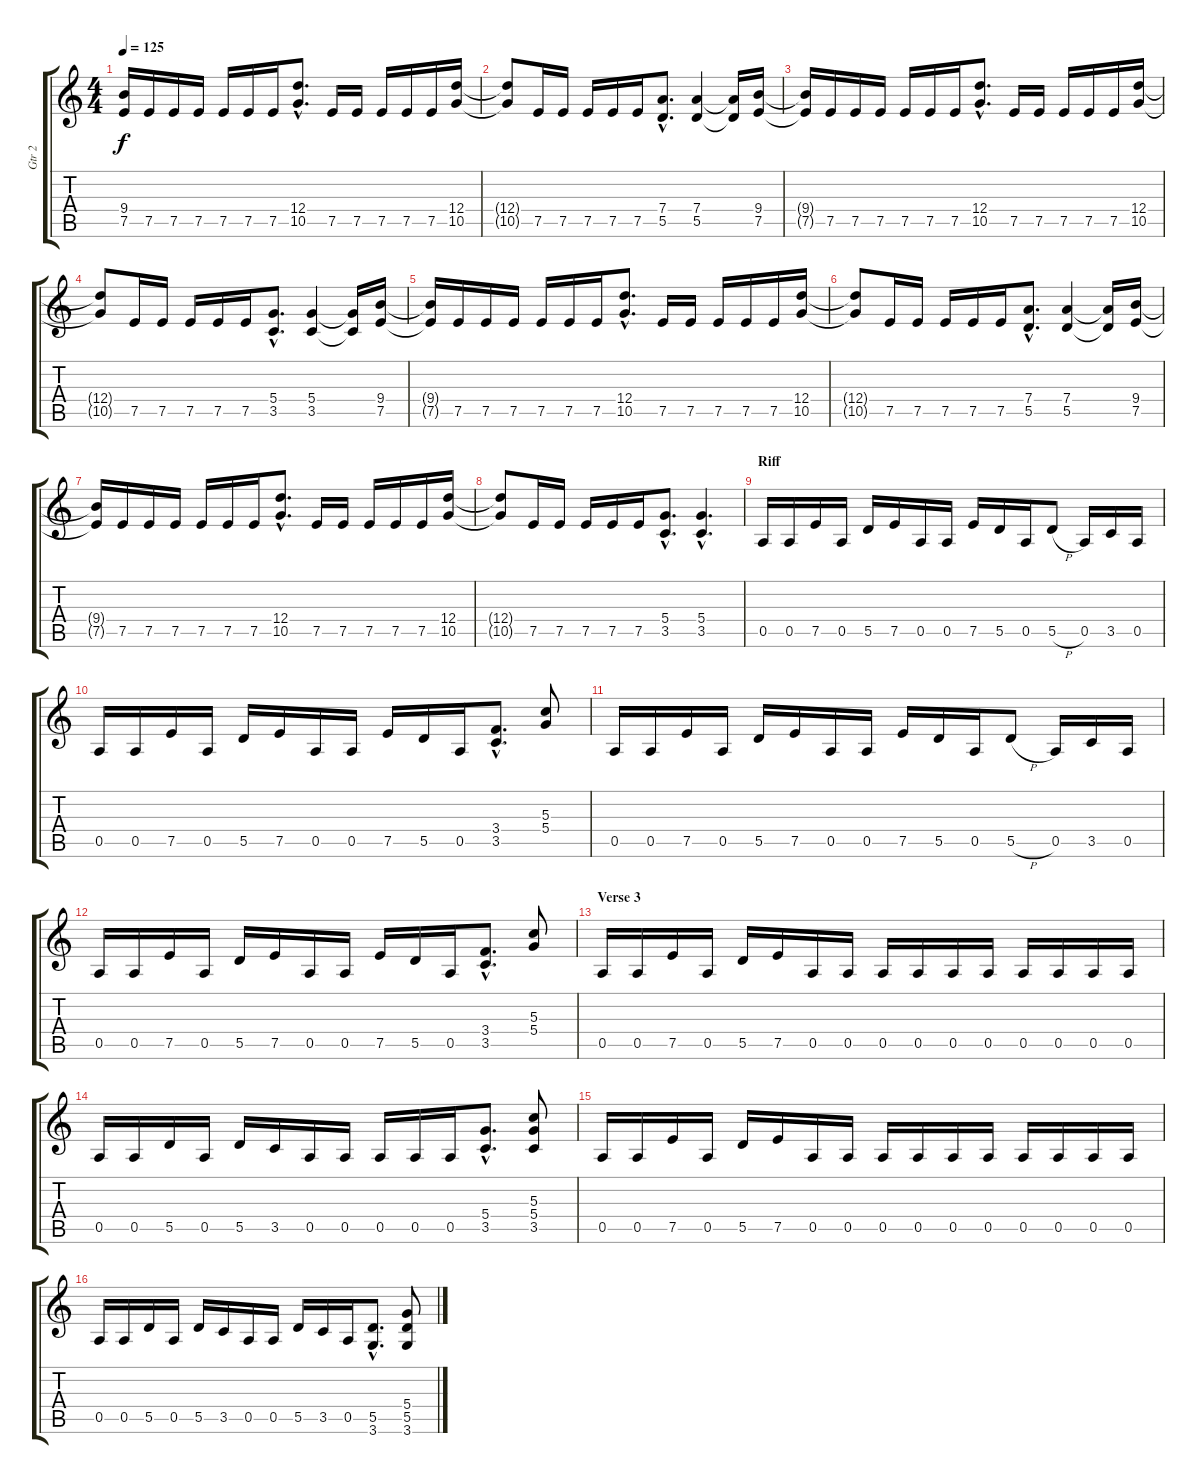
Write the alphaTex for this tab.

\track ("Gtr 2" "Gtr 2") {instrument distortionguitar}
\staff {score tabs}
\tuning (E4 B3 G3 D3 A2 E2) {hide}
\ts (4 4)
\tempo 125
\clef g2
\ks c
(9.4{t} 7.5{t}).16{dy f} 7.5.16 7.5.16 7.5.16 7.5.16 7.5.16 7.5.16 (12.4{hac} 10.5{hac}).8{d} 7.5.16 7.5.16 7.5.16 7.5.16 7.5.16 (12.4 10.5).16 |
(12.4{t} 10.5{t}).8 7.5.16 7.5.16 7.5.16 7.5.16 7.5.16 (7.4{hac} 5.5{hac}).8{d} (7.4 5.5).4 (7.4{t} 5.5{t}).16 (9.4 7.5).16 |
(9.4{t} 7.5{t}).16 7.5.16 7.5.16 7.5.16 7.5.16 7.5.16 7.5.16 (12.4{hac} 10.5{hac}).8{d} 7.5.16 7.5.16 7.5.16 7.5.16 7.5.16 (12.4 10.5).16 |
(12.4{t} 10.5{t}).8 7.5.16 7.5.16 7.5.16 7.5.16 7.5.16 (5.4{hac} 3.5{hac}).8{d} (5.4 3.5).4 (5.4{t} 3.5{t}).16 (9.4 7.5).16 |
(9.4{t} 7.5{t}).16 7.5.16 7.5.16 7.5.16 7.5.16 7.5.16 7.5.16 (12.4{hac} 10.5{hac}).8{d} 7.5.16 7.5.16 7.5.16 7.5.16 7.5.16 (12.4 10.5).16 |
(12.4{t} 10.5{t}).8 7.5.16 7.5.16 7.5.16 7.5.16 7.5.16 (7.4{hac} 5.5{hac}).8{d} (7.4 5.5).4 (7.4{t} 5.5{t}).16 (9.4 7.5).16 |
(9.4{t} 7.5{t}).16 7.5.16 7.5.16 7.5.16 7.5.16 7.5.16 7.5.16 (12.4{hac} 10.5{hac}).8{d} 7.5.16 7.5.16 7.5.16 7.5.16 7.5.16 (12.4 10.5).16 |
(12.4{t} 10.5{t}).8 7.5.16 7.5.16 7.5.16 7.5.16 7.5.16 (5.4{hac} 3.5{hac}).8{d} (5.4{hac} 3.5{hac}).4{d} |
\section ("" "Riff")
0.5.16 0.5.16 7.5.16 0.5.16 5.5.16 7.5.16 0.5.16 0.5.16 7.5.16 5.5.16 0.5.16 5.5{h}.8 0.5.16 3.5.16 0.5.16 |
0.5.16 0.5.16 7.5.16 0.5.16 5.5.16 7.5.16 0.5.16 0.5.16 7.5.16 5.5.16 0.5.16 (3.4{hac} 3.5{hac}).8{d} (5.3 5.4).8 |
0.5.16 0.5.16 7.5.16 0.5.16 5.5.16 7.5.16 0.5.16 0.5.16 7.5.16 5.5.16 0.5.16 5.5{h}.8 0.5.16 3.5.16 0.5.16 |
0.5.16 0.5.16 7.5.16 0.5.16 5.5.16 7.5.16 0.5.16 0.5.16 7.5.16 5.5.16 0.5.16 (3.4{hac} 3.5{hac}).8{d} (5.3 5.4).8 |
\section ("" "Verse 3")
0.5.16 0.5.16 7.5.16 0.5.16 5.5.16 7.5.16 0.5.16 0.5.16 0.5.16 0.5.16 0.5.16 0.5.16 0.5.16 0.5.16 0.5.16 0.5.16 |
0.5.16 0.5.16 5.5.16 0.5.16 5.5.16 3.5.16 0.5.16 0.5.16 0.5.16 0.5.16 0.5.16 (5.4{hac} 3.5{hac}).8{d} (5.3 5.4 3.5).8 |
0.5.16 0.5.16 7.5.16 0.5.16 5.5.16 7.5.16 0.5.16 0.5.16 0.5.16 0.5.16 0.5.16 0.5.16 0.5.16 0.5.16 0.5.16 0.5.16 |
0.5.16 0.5.16 5.5.16 0.5.16 5.5.16 3.5.16 0.5.16 0.5.16 5.5.16 3.5.16 0.5.16 (5.5{hac} 3.6{hac}).8{d} (5.4 5.5 3.6).8
